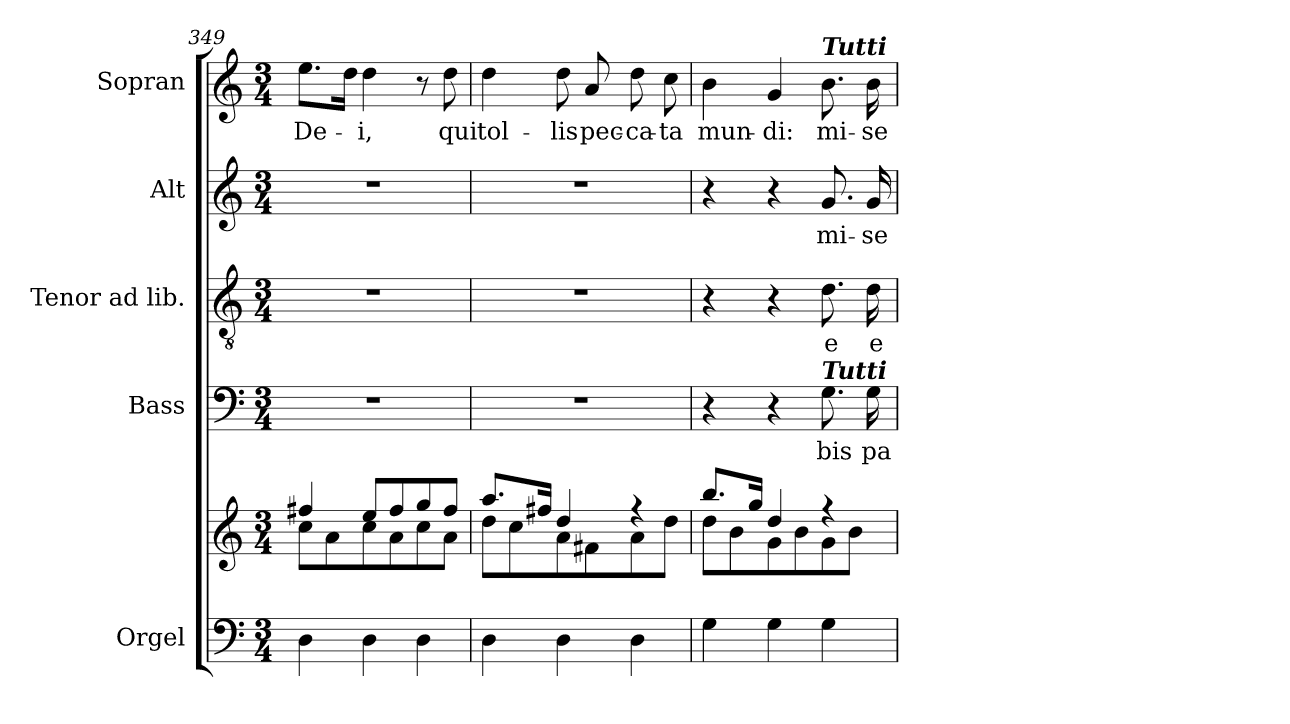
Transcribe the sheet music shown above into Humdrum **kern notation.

**kern	**kern	**kern	**text	**kern	**text	**kern	**text	**kern	**text
*part5	*part5	*part4	*part4	*part3	*part3	*part2	*part2	*part1	*part1
*staff6	*staff5	*staff4	*staff4	*staff3	*staff3	*staff2	*staff2	*staff1	*staff1
*I"Orgel	*	*I"Bass	*	*I"Tenor ad lib.	*	*I"Alt	*	*I"Sopran	*
*I'Org.	*	*I'B	*	*I'T	*	*I'A	*	*I'S	*
*clefF4	*clefG2	*clefF4	*	*clefGv2	*	*clefG2	*	*clefG2	*
*k[]	*k[]	*k[]	*	*k[]	*	*k[]	*	*k[]	*
*C:	*C:	*C:	*	*C:	*	*C:	*	*C:	*
*M3/4	*M3/4	*M3/4	*	*M3/4	*	*M3/4	*	*M3/4	*
=349	=349	=349	=349	=349	=349	=349	=349	=349	=349
*	*^	*	*	*	*	*	*	*	*
!	!	!	!	!	!	!	!	!	!	!LO:LY:b
4D\	4ff#X/	8cc\L	2.r	.	2.r	.	2.r	.	8.ee\L	De-
.	.	8a\	.	.	.	.	.	.	.	.
.	.	.	.	.	.	.	.	.	16dd\Jk	.
!	!	!	!	!	!	!	!	!	!	!LO:LY:b
4D\	8ee/L	8cc\	.	.	.	.	.	.	4dd\	-i,
.	8ff#/	8a\	.	.	.	.	.	.	.	.
4D\	8gg/	8cc\	.	.	.	.	.	.	8r	.
!	!	!	!	!	!	!	!	!	!	!LO:LY:b
.	8ff#/J	8a\J	.	.	.	.	.	.	8dd\	qui
=350	=350	=350	=350	=350	=350	=350	=350	=350	=350	=350
!	!	!	!	!	!	!	!	!	!	!LO:LY:b
4D\	8.aa/L	8dd\L	2.r	.	2.r	.	2.r	.	4dd\	tol-
.	.	8cc\	.	.	.	.	.	.	.	.
.	16ff#X/Jk	.	.	.	.	.	.	.	.	.
!	!	!	!	!	!	!	!	!	!	!LO:LY:b
4D\	4dd/	8a\	.	.	.	.	.	.	8dd\	-lis
!	!	!	!	!	!	!	!	!	!	!LO:LY:b
.	.	8f#X\	.	.	.	.	.	.	8a/	pec-
!	!	!	!	!	!	!	!	!	!	!LO:LY:b
4D\	4rff	8a\	.	.	.	.	.	.	8dd\	-ca-
!	!	!	!	!	!	!	!	!	!	!LO:LY:b
.	.	8dd\J	.	.	.	.	.	.	8cc\	-ta
=351	=351	=351	=351	=351	=351	=351	=351	=351	=351	=351
!	!	!	!	!	!	!	!	!	!	!LO:LY:b
4G\	8.bb/L	8dd\L	4r	.	4r	.	4r	.	4b\	mun-
.	.	8b\	.	.	.	.	.	.	.	.
.	16gg/Jk	.	.	.	.	.	.	.	.	.
!	!	!	!	!	!	!	!	!	!	!LO:LY:b
4G\	4dd/	8g\	4r	.	4r	.	4r	.	4g/	-di:
.	.	8b\	.	.	.	.	.	.	.	.
!	!	!	!	!	!	!	!	!	!LO:TX:a:Bi:t=Tutti	!
!	!	!	!LO:TX:a:Bi:t=Tutti	!	!	!	!	!	!	!
!	!	!	!	!LO:LY:b	!	!LO:LY:b	!	!LO:LY:b	!	!LO:LY:b
4G\	4ree	8g\	8.G\	-bis	8.d\	-e	8.g/	mi-	8.b\	mi-
.	.	8b\J	.	.	.	.	.	.	.	.
!	!	!	!	!LO:LY:b	!	!LO:LY:b	!	!LO:LY:b	!	!LO:LY:b
.	.	.	16G\	pa-	16d\	e-	16g/	-se-	16b\	-se-
*	*v	*v	*	*	*	*	*	*	*	*
=	=	=	=	=	=	=	=	=	=
*-	*-	*-	*-	*-	*-	*-	*-	*-	*-
